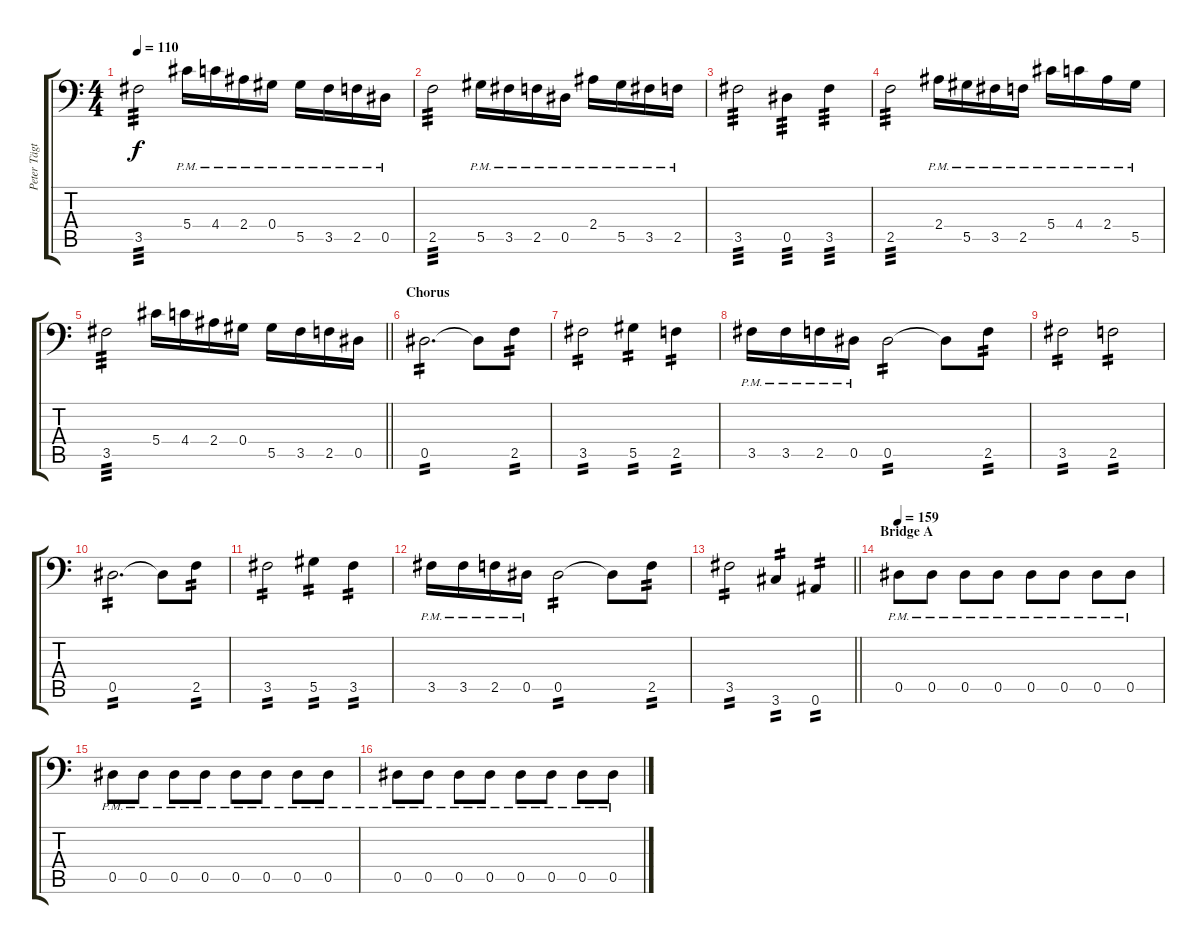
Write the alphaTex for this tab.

\track ("Peter Tägtgren (Rythm 1)" "Peter Tägt") {instrument distortionguitar}
\staff {score tabs}
\tuning (Bb3 F3 Db3 Ab2 Eb2 Bb1) {hide}
\ts (4 4)
\tempo 110
\clef f4
\ks c
3.5.2{tp 3 dy f} 5.4{pm}.16 4.4{pm}.16 2.4{pm}.16 0.4{pm}.16 5.5{pm}.16 3.5{pm}.16 2.5{pm}.16 0.5{pm}.16 |
2.5.2{tp 3} 5.5{pm}.16 3.5{pm}.16 2.5{pm}.16 0.5{pm}.16 2.4{pm}.16 5.5{pm}.16 3.5{pm}.16 2.5{pm}.16 |
3.5.2{tp 3} 0.5.4{tp 3} 3.5.4{tp 3} |
2.5.2{tp 3} 2.4{pm}.16 5.5{pm}.16 3.5{pm}.16 2.5{pm}.16 5.4{pm}.16 4.4{pm}.16 2.4{pm}.16 5.5{pm}.16 |
\barLineRight lightlight
3.5.2{tp 3} 5.4.16 4.4.16 2.4.16 0.4.16 5.5.16 3.5.16 2.5.16 0.5.16 |
\section ("" "Chorus")
0.5.2{d tp 2} 0.5{t}.8 2.5.8{tp 2} |
3.5.2{tp 2} 5.5.4{tp 2} 2.5.4{tp 2} |
3.5{pm}.16 3.5{pm}.16 2.5{pm}.16 0.5{pm}.16 0.5.2{tp 2} 0.5{t}.8 2.5.8{tp 2} |
3.5.2{tp 2} 2.5.2{tp 2} |
0.5.2{d tp 2} 0.5{t}.8 2.5.8{tp 2} |
3.5.2{tp 2} 5.5.4{tp 2} 3.5.4{tp 2} |
3.5{pm}.16 3.5{pm}.16 2.5{pm}.16 0.5{pm}.16 0.5.2{tp 2} 0.5{t}.8 2.5.8{tp 2} |
\barLineRight lightlight
3.5.2{tp 2} 3.6.4{tp 2} 0.6.4{tp 2} |
\section ("" "Bridge A")
\tempo 159
0.5{pm}.8 0.5{pm}.8 0.5{pm}.8 0.5{pm}.8 0.5{pm}.8 0.5{pm}.8 0.5{pm}.8 0.5{pm}.8 |
0.5{pm}.8 0.5{pm}.8 0.5{pm}.8 0.5{pm}.8 0.5{pm}.8 0.5{pm}.8 0.5{pm}.8 0.5{pm}.8 |
0.5{pm}.8 0.5{pm}.8 0.5{pm}.8 0.5{pm}.8 0.5{pm}.8 0.5{pm}.8 0.5{pm}.8 0.5{pm}.8
